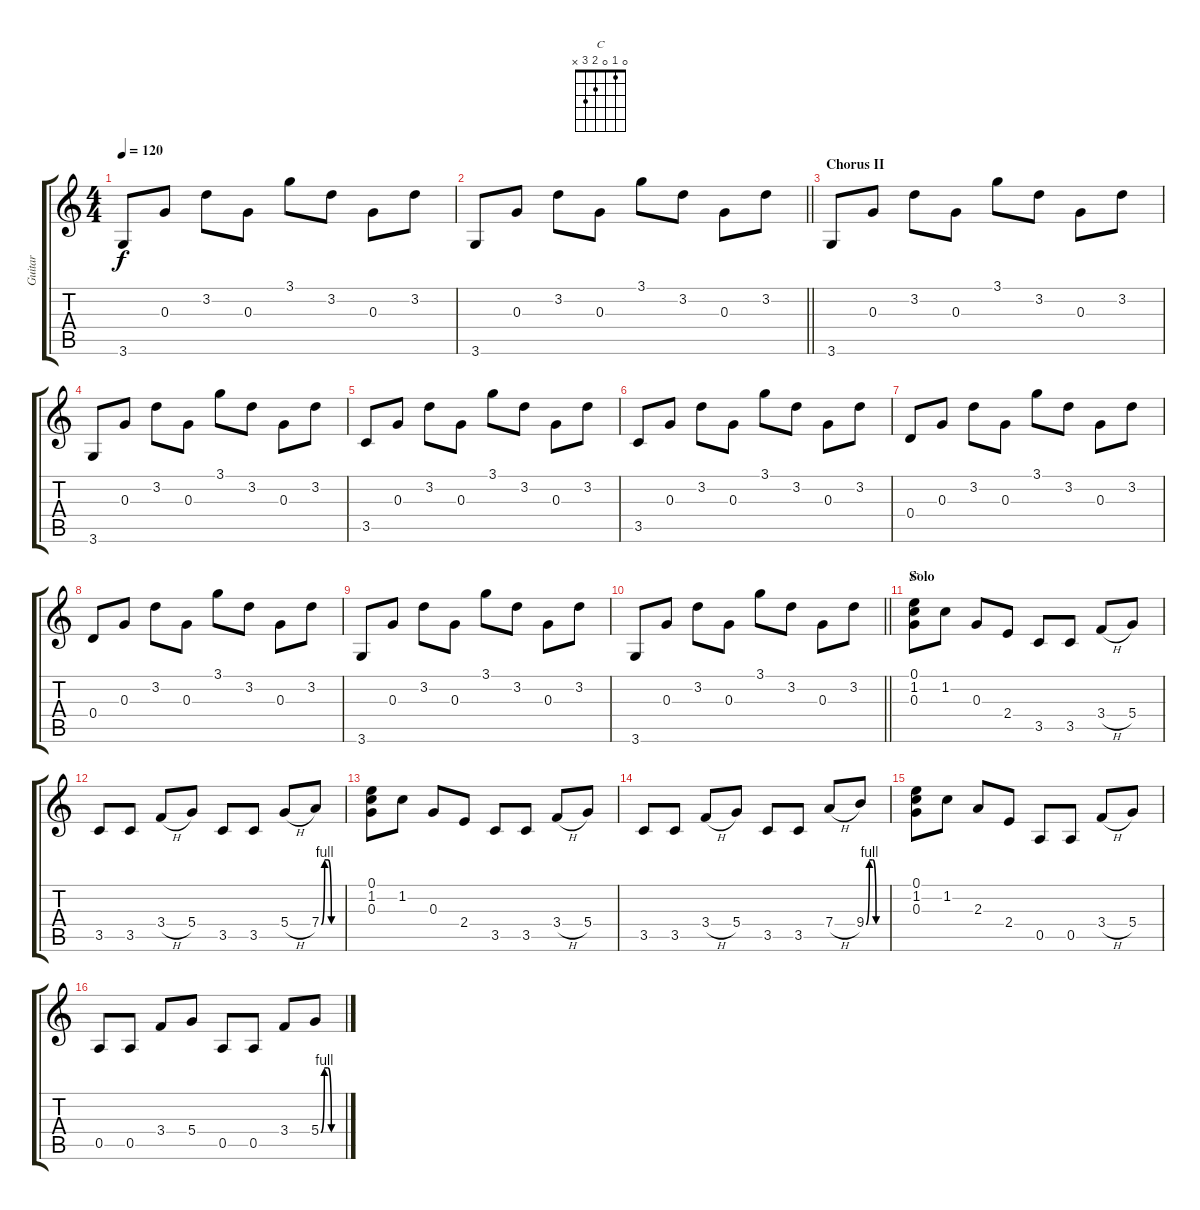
\track ("Guitar" "Guitar") {instrument electricguitarclean}
\staff {score tabs}
\tuning (E4 B3 G3 D3 A2 E2) {hide}
\chord ("C" 0 1 0 2 3 x)
\ts (4 4)
\tempo 120
\clef g2
\ks c
3.6.8{dy f} 0.3.8 3.2.8 0.3.8 3.1.8 3.2.8 0.3.8 3.2.8 |
\barLineRight lightlight
3.6.8 0.3.8 3.2.8 0.3.8 3.1.8 3.2.8 0.3.8 3.2.8 |
\section ("" "Chorus II")
3.6.8 0.3.8 3.2.8 0.3.8 3.1.8 3.2.8 0.3.8 3.2.8 |
3.6.8 0.3.8 3.2.8 0.3.8 3.1.8 3.2.8 0.3.8 3.2.8 |
3.5.8 0.3.8 3.2.8 0.3.8 3.1.8 3.2.8 0.3.8 3.2.8 |
3.5.8 0.3.8 3.2.8 0.3.8 3.1.8 3.2.8 0.3.8 3.2.8 |
0.4.8 0.3.8 3.2.8 0.3.8 3.1.8 3.2.8 0.3.8 3.2.8 |
0.4.8 0.3.8 3.2.8 0.3.8 3.1.8 3.2.8 0.3.8 3.2.8 |
3.6.8 0.3.8 3.2.8 0.3.8 3.1.8 3.2.8 0.3.8 3.2.8 |
\barLineRight lightlight
3.6.8 0.3.8 3.2.8 0.3.8 3.1.8 3.2.8 0.3.8 3.2.8 |
\section ("" "Solo")
(0.1 1.2 0.3).8{ch "C"} 1.2.8 0.3.8 2.4.8 3.5.8 3.5.8 3.4{h}.8 5.4.8 |
3.5.8 3.5.8 3.4{h}.8 5.4.8 3.5.8 3.5.8 5.4{h}.8 7.4{be (custom 0 0 10 4 20 4 30 0 60 0)}.8 |
(0.1 1.2 0.3).8 1.2.8 0.3.8 2.4.8 3.5.8 3.5.8 3.4{h}.8 5.4.8 |
3.5.8 3.5.8 3.4{h}.8 5.4.8 3.5.8 3.5.8 7.4{h}.8 9.4{be (custom 0 0 10 4 20 4 30 0 60 0)}.8 |
(0.1 1.2 0.3).8 1.2.8 2.3.8 2.4.8 0.5.8 0.5.8 3.4{h}.8 5.4.8 |
0.5.8 0.5.8 3.4.8 5.4.8 0.5.8 0.5.8 3.4.8 5.4{be (custom 0 0 10 4 20 4 30 0 60 0)}.8
